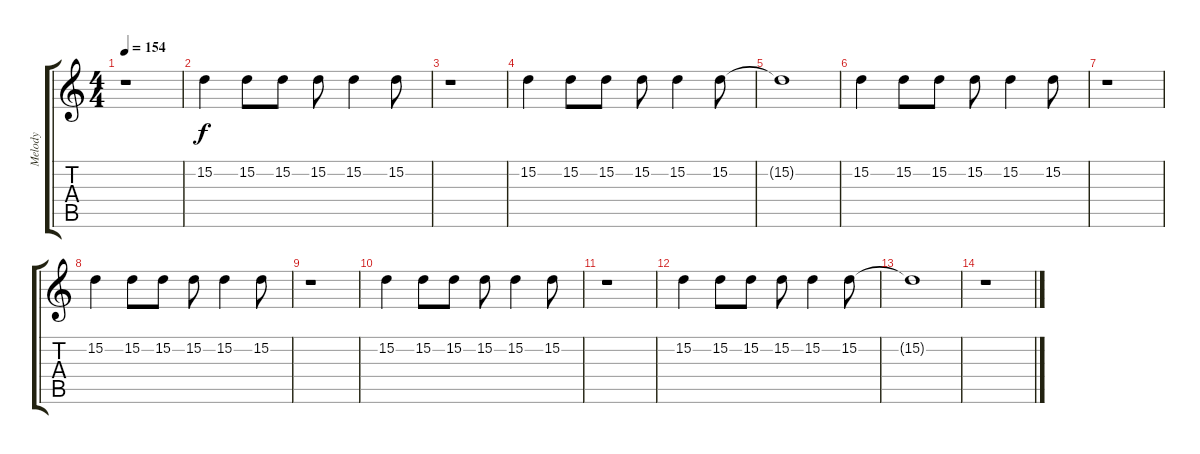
\track ("Melody" "Melody") {instrument clarinet}
\staff {score tabs}
\tuning (E4 B3 G3 D3 A2 E2) {hide}
\ts (4 4)
\tempo 154
\clef g2
\ks c
r.1{dy f} |
15.2.4 15.2.8 15.2.8 15.2.8 15.2.4 15.2.8 |
r.1 |
15.2.4 15.2.8 15.2.8 15.2.8 15.2.4 15.2.8 |
15.2{t}.1 |
15.2.4 15.2.8 15.2.8 15.2.8 15.2.4 15.2.8 |
r.1 |
15.2.4 15.2.8 15.2.8 15.2.8 15.2.4 15.2.8 |
r.1 |
15.2.4 15.2.8 15.2.8 15.2.8 15.2.4 15.2.8 |
r.1 |
15.2.4 15.2.8 15.2.8 15.2.8 15.2.4 15.2.8 |
15.2{t}.1 |
r.1
